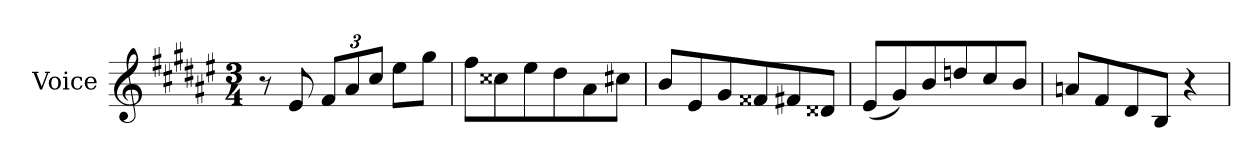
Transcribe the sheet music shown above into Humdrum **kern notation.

**kern
*part1
*staff1
*I"Voice
*I'Voice
*clefG2
*k[f#c#g#d#a#e#]
*M3/4
=1
8r
8e#/
12f#/L
12a#/
12cc#/J
8ee#\L
8gg#\J
=2
8ff#\L
8cc##X\
8ee#\
8dd#\
8a#\
8cc#X\J
=3
8b/L
8e#/
8g#/
8f##X/
8f#X/
8d##X/J
=4
(>8e#/L
8g#/)
8b/
8ddn/
8cc#/
8b/J
=5
8an/L
8f#/
8d#/
8B/J
4r
=
*-
